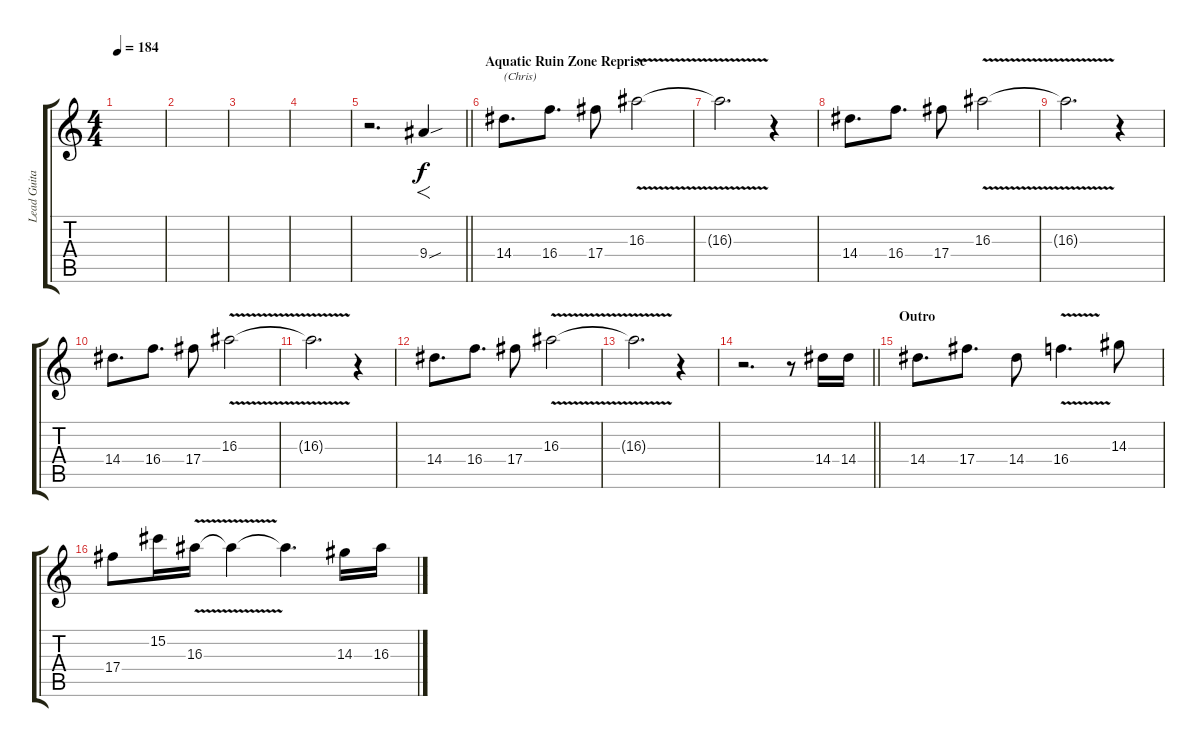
\track ("Lead Guitar 2" "Lead Guita") {instrument distortionguitar}
\staff {score tabs}
\tuning (Eb4 Bb3 Gb3 Db3 Ab2 Eb2) {hide}
\ts (4 4)
\tempo 184
\clef g2
\ks c
|
|
|
|
\barLineRight lightlight
r.2{d} 9.4{sou}.4{f} |
\section ("" "Aquatic Ruin Zone Reprise")
14.4.8{d txt "(Chris)"} 16.4.8{d} 17.4.8 16.3{v}.2 |
16.3{t}.2{d} r.4 |
14.4.8{d} 16.4.8{d} 17.4.8 16.3{v}.2 |
16.3{t}.2{d} r.4 |
14.4.8{d} 16.4.8{d} 17.4.8 16.3{v}.2 |
16.3{t}.2{d} r.4 |
14.4.8{d} 16.4.8{d} 17.4.8 16.3{v}.2 |
16.3{t}.2{d} r.4 |
\barLineRight lightlight
r.2{d} r.8 14.4.16 14.4.16 |
\section ("" "Outro")
14.4.8{d} 17.4.8{d} 14.4.8 16.4{v}.4{d} 14.3.8 |
17.4.8 15.2.16 16.3{v}.16 16.3{t}.4 16.3{t}.4{d} 14.3.16 16.3.16
